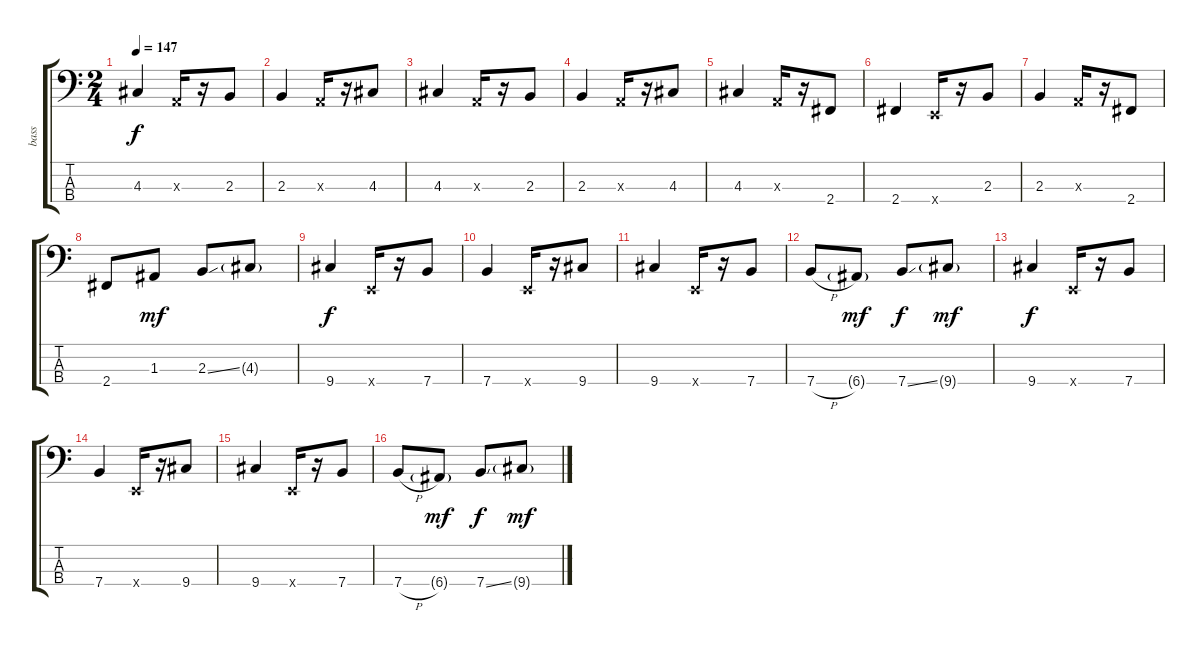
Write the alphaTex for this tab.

\track ("bass" "bass") {instrument electricbasspick}
\staff {score tabs}
\tuning (G2 D2 A1 E1) {hide}
\ts (2 4)
\tempo 147
\clef f4
\ks c
4.3.4{dy f} 0.3{x}.16 r.16 2.3.8 |
2.3.4 0.3{x}.16 r.16 4.3.8 |
4.3.4 0.3{x}.16 r.16 2.3.8 |
2.3.4 0.3{x}.16 r.16 4.3.8 |
4.3.4 0.3{x}.16 r.16 2.4.8 |
2.4.4 0.4{x}.16 r.16 2.3.8 |
2.3.4 0.3{x}.16 r.16 2.4.8 |
2.4.8 1.3.8{dy mf} 2.3{ss}.8 4.3{g}.8 |
9.4.4{dy f} 0.4{x}.16 r.16 7.4.8 |
7.4.4 0.4{x}.16 r.16 9.4.8 |
9.4.4 0.4{x}.16 r.16 7.4.8 |
7.4{h}.8 6.4{g}.8{dy mf} 7.4{ss}.8{dy f} 9.4{g}.8{dy mf} |
9.4.4{dy f} 0.4{x}.16 r.16 7.4.8 |
7.4.4 0.4{x}.16 r.16 9.4.8 |
9.4.4 0.4{x}.16 r.16 7.4.8 |
7.4{h}.8 6.4{g}.8{dy mf} 7.4{ss}.8{dy f} 9.4{g}.8{dy mf}
